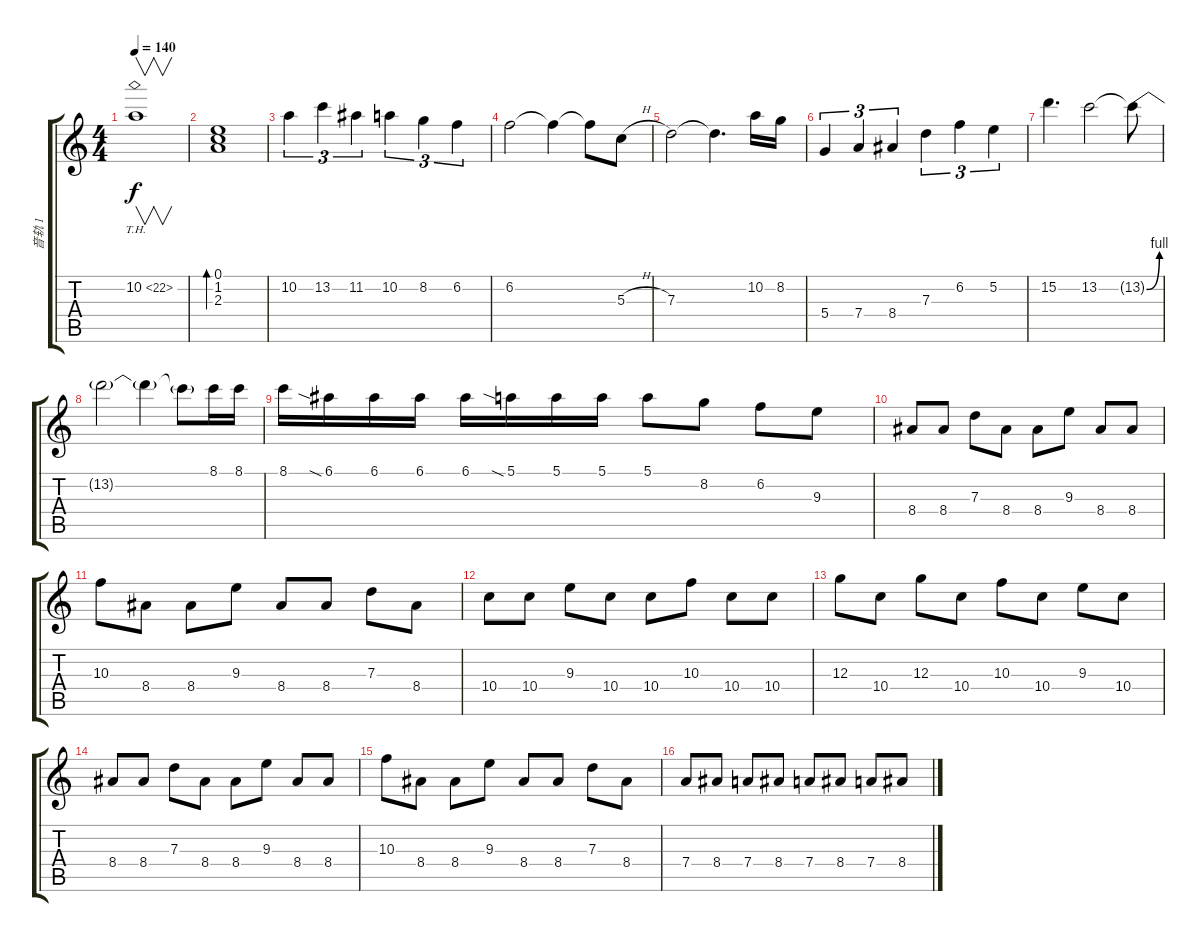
\track ("音轨 1" "音轨 1") {instrument distortionguitar}
\staff {score tabs}
\tuning (E4 B3 G3 D3 A2 E2) {hide}
\ts (4 4)
\tempo 140
\clef g2
\ks c
10.2{th 12}.1{v dy f} |
(0.1 1.2 2.3).1{bd 120} |
10.2.4{tu (3 2)} 13.2.4{tu (3 2)} 11.2.4{tu (3 2)} 10.2.4{tu (3 2)} 8.2.4{tu (3 2)} 6.2.4{tu (3 2)} |
6.2.2 6.2{t}.4 6.2{t}.8 5.3{h}.8 |
7.3.2 7.3{t}.4{d} 10.2.16 8.2.16 |
5.4.4{tu (3 2)} 7.4.4{tu (3 2)} 8.4.4{tu (3 2)} 7.3.4{tu (3 2)} 6.2.4{tu (3 2)} 5.2.4{tu (3 2)} |
15.2.4{d} 13.2.2 13.2{be (bend 0 0 60 4) t}.8 |
13.2{t}.2 13.2{t}.4 13.2{t}.8 8.1.16 8.1.16 |
8.1.16 6.1{sia}.16 6.1.16 6.1.16 6.1.16 5.1{sia}.16 5.1.16 5.1.16 5.1.8 8.2.8 6.2.8 9.3.8 |
8.4.8{volume 8 instrument overdrivenguitar} 8.4.8 7.3.8 8.4.8 8.4.8 9.3.8 8.4.8 8.4.8 |
10.3.8 8.4.8 8.4.8 9.3.8 8.4.8 8.4.8 7.3.8 8.4.8 |
10.4.8 10.4.8 9.3.8 10.4.8 10.4.8 10.3.8 10.4.8 10.4.8 |
12.3.8 10.4.8 12.3.8 10.4.8 10.3.8 10.4.8 9.3.8 10.4.8 |
8.4.8 8.4.8 7.3.8 8.4.8 8.4.8 9.3.8 8.4.8 8.4.8 |
10.3.8 8.4.8 8.4.8 9.3.8 8.4.8 8.4.8 7.3.8 8.4.8 |
7.4.8 8.4.8 7.4.8 8.4.8 7.4.8 8.4.8 7.4.8 8.4.8
